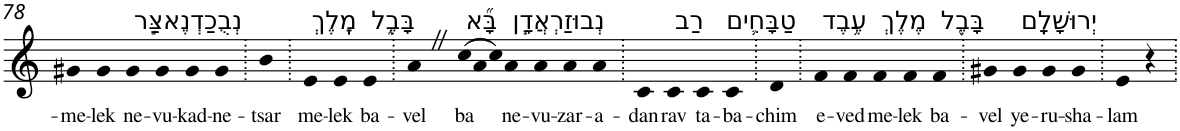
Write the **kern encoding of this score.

**kern	**text
*part1	*part1
*staff1	*staff1
*I"Piano	*
*I'Pno	*
!!LO:PB:g=z
*clefG2	*
*k[]	*
=78	=78
!	!LO:LY:b
4g#X	-me-
!	!LO:LY:b
4g#	-lek
!LO:TX:a:t=נְבֻכַדְנֶאצַּ֣ר	!
!	!LO:LY:b
4g#	ne-
!	!LO:LY:b
4g#	-vu-
!	!LO:LY:b
4g#	-kad-
!	!LO:LY:b
4g#	-ne-
=79.	=79.
!	!LO:LY:b
4b	-tsar
=80.	=80.
!LO:TX:a:t=מֶֽלֶךְ	!
!	!LO:LY:b
4e	me-
!	!LO:LY:b
4e	-lek
!LO:TX:a:t=בָּבֶ֑ל	!
!	!LO:LY:b
4e	ba-
=81.	=81.
!	!LO:LY:b
4aZ	-vel
*Xtuplet	*
!LO:TX:a:t=בָּ֞א	!
!	!LO:LY:b
(>12cc	ba
12a	.
12cc)	.
!LO:TX:a:t=נְבוּזַרְאֲדָ֧ן	!
!	!LO:LY:b
4a	ne-
!	!LO:LY:b
4a	-vu-
!	!LO:LY:b
4a	-zar-
!	!LO:LY:b
4a	-a-
=82.	=82.
!	!LO:LY:b
4c	-dan
!LO:TX:a:t=רַב	!
!	!LO:LY:b
4c	rav
!LO:TX:a:t=טַבָּחִ֛ים	!
!	!LO:LY:b
4c	ta-
!	!LO:LY:b
4c	-ba-
=83.	=83.
!	!LO:LY:b
4d	-chim
=84.	=84.
!LO:TX:a:t=עֶ֥בֶד	!
!	!LO:LY:b
4f	e-
!	!LO:LY:b
4f	-ved
!LO:TX:a:t=מֶלֶךְ	!
!	!LO:LY:b
4f	me-
!	!LO:LY:b
4f	-lek
!LO:TX:a:t=בָּבֶ֖ל	!
!	!LO:LY:b
4f	ba-
=85.	=85.
!	!LO:LY:b
4g#X	-vel
!LO:TX:a:t=יְרוּשָׁלִָֽם	!
!	!LO:LY:b
4g#	ye-
!	!LO:LY:b
4g#	-ru-
!	!LO:LY:b
4g#	-sha-
=86.	=86.
!	!LO:LY:b
4e	-lam
4r	.
=.	=.
*-	*-
